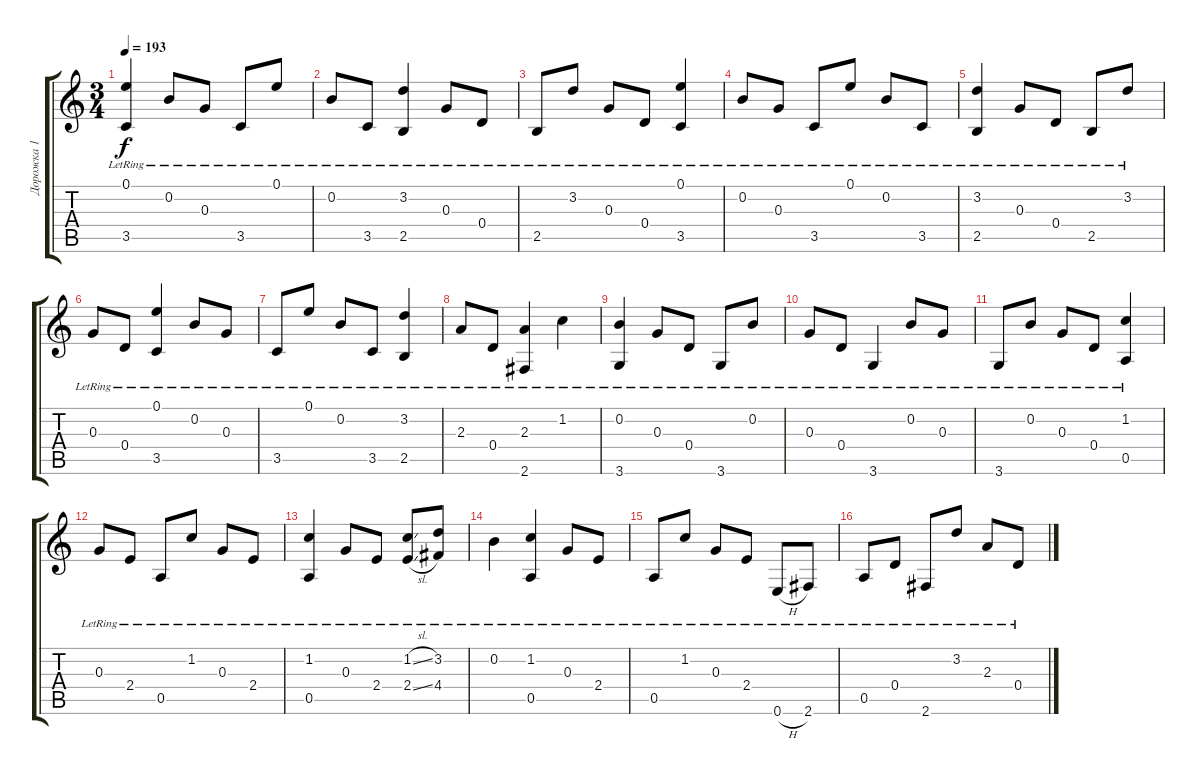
\track ("Дорожка 1" "Дорожка 1") {instrument acousticguitarsteel}
\staff {score tabs}
\tuning (E4 B3 G3 D3 A2 E2) {hide}
\ts (3 4)
\tempo 193
\clef g2
\ks c
(0.1{lr} 3.5{lr}).4{dy f} 0.2{lr}.8 0.3{lr}.8 3.5{lr}.8 0.1{lr}.8 |
0.2{lr}.8 3.5{lr}.8 (3.2{lr} 2.5{lr}).4 0.3{lr}.8 0.4{lr}.8 |
2.5{lr}.8 3.2{lr}.8 0.3{lr}.8 0.4{lr}.8 (0.1{lr} 3.5{lr}).4 |
0.2{lr}.8 0.3{lr}.8 3.5{lr}.8 0.1{lr}.8 0.2{lr}.8 3.5{lr}.8 |
(3.2{lr} 2.5{lr}).4 0.3{lr}.8 0.4{lr}.8 2.5{lr}.8 3.2{lr}.8 |
0.3{lr}.8 0.4{lr}.8 (0.1{lr} 3.5{lr}).4 0.2{lr}.8 0.3{lr}.8 |
3.5{lr}.8 0.1{lr}.8 0.2{lr}.8 3.5{lr}.8 (3.2{lr} 2.5{lr}).4 |
2.3{lr}.8 0.4{lr}.8 (2.3{lr} 2.6{lr}).4 1.2{lr}.4 |
(0.2{lr} 3.6{lr}).4 0.3{lr}.8 0.4{lr}.8 3.6{lr}.8 0.2{lr}.8 |
0.3{lr}.8 0.4{lr}.8 3.6{lr}.4 0.2{lr}.8 0.3{lr}.8 |
3.6{lr}.8 0.2{lr}.8 0.3{lr}.8 0.4{lr}.8 (1.2{lr} 0.5{lr}).4 |
0.3{lr}.8 2.4{lr}.8 0.5{lr}.8 1.2{lr}.8 0.3{lr}.8 2.4{lr}.8 |
(1.2{lr} 0.5{lr}).4 0.3{lr}.8 2.4{lr}.8 (1.2{sl lr} 2.4{sl lr}).8 (3.2{lr} 4.4{lr}).8 |
0.2{lr}.4 (1.2{lr} 0.5{lr}).4 0.3{lr}.8 2.4{lr}.8 |
0.5{lr}.8 1.2{lr}.8 0.3{lr}.8 2.4{lr}.8 0.6{h lr}.8 2.6{lr}.8 |
0.5{lr}.8 0.4{lr}.8 2.6{lr}.8 3.2{lr}.8 2.3{lr}.8 0.4{lr}.8
